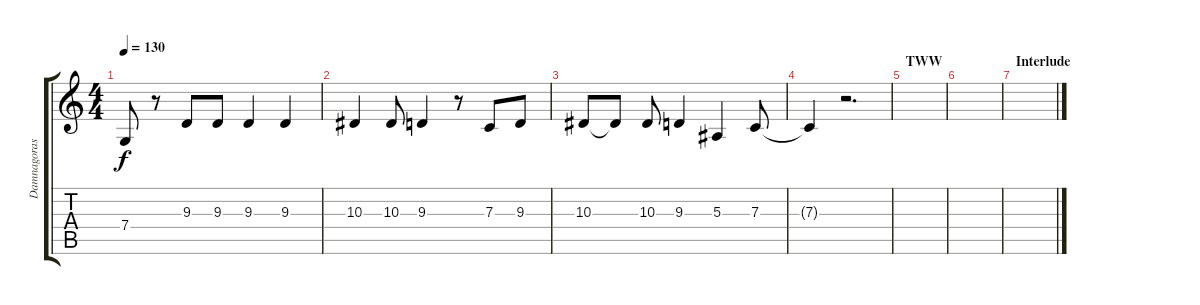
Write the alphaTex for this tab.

\track ("Damnagoras" "Damnagoras") {instrument trumpet}
\staff {score tabs}
\tuning (D4 A3 F3 C3 G2 D2) {hide}
\ts (4 4)
\tempo 130
\clef g2
\ks c
7.4{t}.8{dy f} r.8 9.3.8 9.3.8 9.3.4 9.3.4 |
10.3.4 10.3.8 9.3.4 r.8 7.3.8 9.3.8 |
10.3.8 10.3{t}.8 10.3.8 9.3.4 5.3.4 7.3.8 |
7.3{t}.4 r.2{d} |
\section ("" "TWW")
|
|
\section ("" "Interlude")
